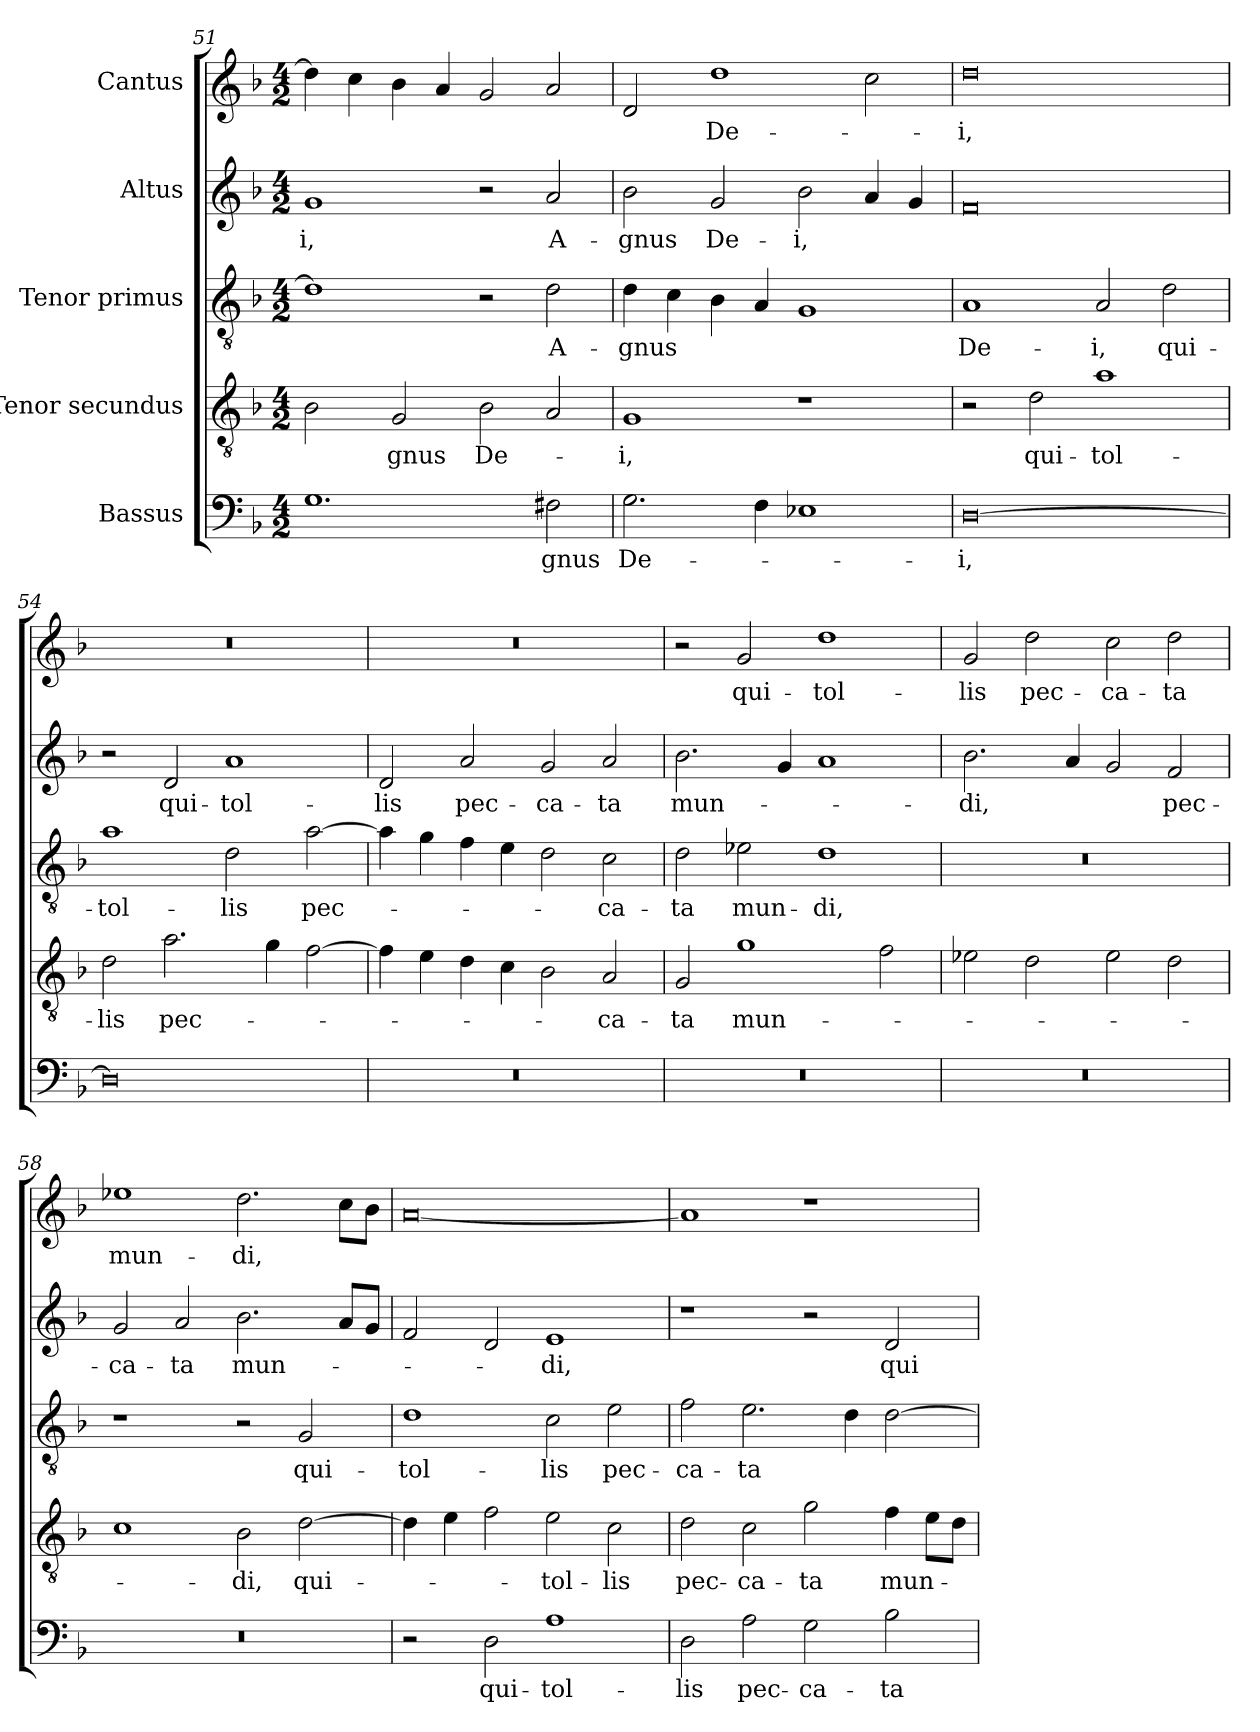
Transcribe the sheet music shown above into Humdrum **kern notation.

**kern	**text	**kern	**text	**kern	**text	**kern	**text	**kern	**text
*part5	*part5	*part4	*part4	*part3	*part3	*part2	*part2	*part1	*part1
*staff5	*staff5	*staff4	*staff4	*staff3	*staff3	*staff2	*staff2	*staff1	*staff1
*I"Bassus	*	*I"Tenor secundus	*	*I"Tenor primus	*	*I"Altus	*	*I"Cantus	*
*clefF4	*	*clefGv2	*	*clefGv2	*	*clefG2	*	*clefG2	*
*k[b-]	*	*k[b-]	*	*k[b-]	*	*k[b-]	*	*k[b-]	*
*M4/2	*	*M4/2	*	*M4/2	*	*M4/2	*	*M4/2	*
=51	=51	=51	=51	=51	=51	=51	=51	=51	=51
1.G\	.	2B-\	.	1d\]	.	1g/	-i,	4dd\]	.
.	.	.	.	.	.	.	.	4cc\	.
.	.	2G/	-gnus	.	.	.	.	4b-\	.
.	.	.	.	.	.	.	.	4a/	.
.	.	2B-\	De-	2r	.	2r	.	2g/	.
2F#X\	-gnus	2A/	.	2d\	A-	2a/	A-	2a/	.
=52	=52	=52	=52	=52	=52	=52	=52	=52	=52
2.G\	De-	1G/	-i,	4d\	-gnus	2b-\	-gnus	2d/	.
.	.	.	.	4c\	.	.	.	.	.
.	.	.	.	4B-\	.	2g/	De-	1dd\	De-
4F\	.	.	.	4A/	.	.	.	.	.
1E-X\	.	1r	.	1G/	.	2b-\	-i,	.	.
.	.	.	.	.	.	4a/	.	2cc\	.
.	.	.	.	.	.	4g/	.	.	.
=53	=53	=53	=53	=53	=53	=53	=53	=53	=53
[0D\	-i,	2r	.	1A/	De-	0f/	.	0dd\	-i,
.	.	2d\	qui-	.	.	.	.	.	.
.	.	1a\	tol-	2A/	-i,	.	.	.	.
.	.	.	.	2d\	qui-	.	.	.	.
=54	=54	=54	=54	=54	=54	=54	=54	=54	=54
0D\]	.	2d\	-lis	1a\	tol-	2r	.	0r	.
.	.	2.a\	pec-	.	.	2d/	qui-	.	.
.	.	.	.	2d\	-lis	1a/	tol-	.	.
.	.	4g\	.	.	.	.	.	.	.
.	.	[2f\	.	[2a\	pec-	.	.	.	.
=55	=55	=55	=55	=55	=55	=55	=55	=55	=55
0r	.	4f\]	.	4a\]	.	2d/	-lis	0r	.
.	.	4e\	.	4g\	.	.	.	.	.
.	.	4d\	.	4f\	.	2a/	pec-	.	.
.	.	4c\	.	4e\	.	.	.	.	.
.	.	2B-\	.	2d\	.	2g/	-ca-	.	.
.	.	2A/	-ca-	2c\	-ca-	2a/	-ta	.	.
=56	=56	=56	=56	=56	=56	=56	=56	=56	=56
0r	.	2G/	-ta	2d\	-ta	2.b-\	mun-	2r	.
.	.	1g\	mun-	2e-X\	mun-	.	.	2g/	qui-
.	.	.	.	.	.	4g/	.	.	.
.	.	.	.	1d\	-di,	1a/	.	1dd\	tol-
.	.	2f\	.	.	.	.	.	.	.
=57	=57	=57	=57	=57	=57	=57	=57	=57	=57
0r	.	2e-X\	.	0r	.	2.b-\	-di,	2g/	-lis
.	.	2d\	.	.	.	.	.	2dd\	pec-
.	.	.	.	.	.	4a/	.	.	.
.	.	2e-\	.	.	.	2g/	.	2cc\	-ca-
.	.	2d\	.	.	.	2f/	pec-	2dd\	-ta
=58	=58	=58	=58	=58	=58	=58	=58	=58	=58
0r	.	1c\	.	1r	.	2g/	-ca-	1ee-X\	mun-
.	.	.	.	.	.	2a/	-ta	.	.
.	.	2B-\	-di,	2r	.	2.b-\	mun-	2.dd\	-di,
.	.	[2d\	qui-	2G/	qui-	.	.	.	.
.	.	.	.	.	.	8a/L	.	8cc\L	.
.	.	.	.	.	.	8g/J	.	8b-\J	.
=59	=59	=59	=59	=59	=59	=59	=59	=59	=59
2r	.	4d\]	.	1d\	tol-	2f/	.	[0a/	.
.	.	4e\	.	.	.	.	.	.	.
2D\	qui-	2f\	.	.	.	2d/	.	.	.
1A\	tol-	2e\	tol-	2c\	-lis	1e/	-di,	.	.
.	.	2c\	-lis	2e\	pec-	.	.	.	.
=60	=60	=60	=60	=60	=60	=60	=60	=60	=60
2D\	-lis	2d\	pec-	2f\	-ca-	1r	.	1a/]	.
2A\	pec-	2c\	-ca-	2.e\	-ta	.	.	.	.
2G\	-ca-	2g\	-ta	.	.	2r	.	1r	.
.	.	.	.	4d\	.	.	.	.	.
2B-\	-ta	4f\	mun-	[2d\	.	2d/	qui-	.	.
.	.	8e\L	.	.	.	.	.	.	.
.	.	8d\J	.	.	.	.	.	.	.
=	=	=	=	=	=	=	=	=	=
*-	*-	*-	*-	*-	*-	*-	*-	*-	*-
